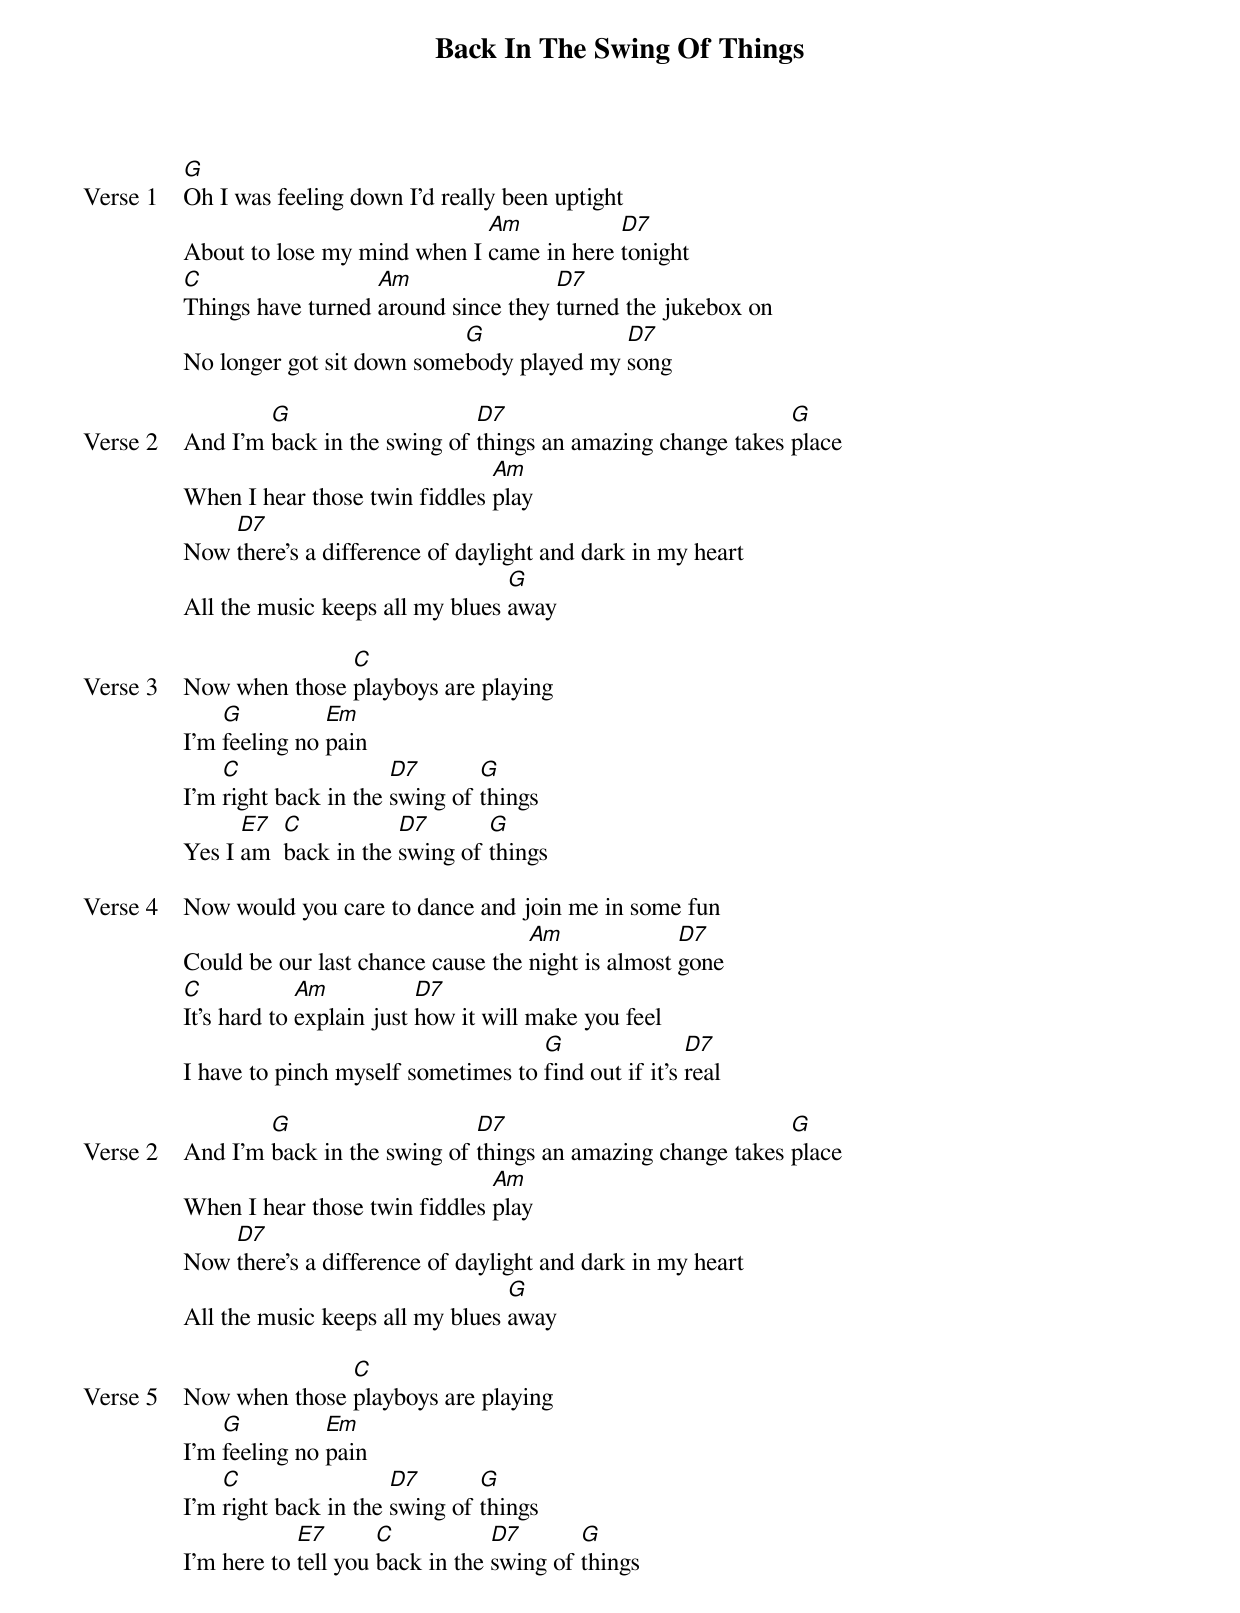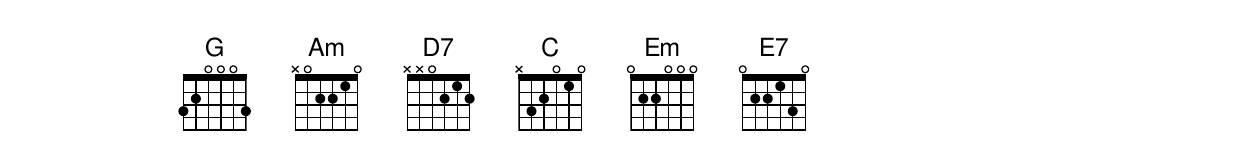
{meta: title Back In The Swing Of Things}
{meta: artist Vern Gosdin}
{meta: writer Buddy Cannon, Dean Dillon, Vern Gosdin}

{start_of_verse: Verse 1}
[G]Oh I was feeling down I'd really been uptight
About to lose my mind when I [Am]came in here [D7]tonight
[C]Things have turned [Am]around since they [D7]turned the jukebox on
No longer got sit down some[G]body played my [D7]song
{end_of_verse}

{start_of_verse: Verse 2}
And I'm [G]back in the swing of [D7]things an amazing change takes [G]place
When I hear those twin fiddles [Am]play
Now [D7]there's a difference of daylight and dark in my heart
All the music keeps all my blues [G]away
{end_of_verse}

{start_of_verse: Verse 3}
Now when those [C]playboys are playing
I'm [G]feeling no [Em]pain
I'm [C]right back in the [D7]swing of [G]things
Yes I [E7]am  [C]back in the [D7]swing of [G]things
{end_of_verse}

{start_of_verse: Verse 4}
Now would you care to dance and join me in some fun
Could be our last chance cause the [Am]night is almost [D7]gone
[C]It's hard to [Am]explain just [D7]how it will make you feel
I have to pinch myself sometimes to [G]find out if it's [D7]real
{end_of_verse}

{start_of_verse: Verse 2}
And I'm [G]back in the swing of [D7]things an amazing change takes [G]place
When I hear those twin fiddles [Am]play
Now [D7]there's a difference of daylight and dark in my heart
All the music keeps all my blues [G]away
{end_of_verse}

{start_of_verse: Verse 5}
Now when those [C]playboys are playing
I'm [G]feeling no [Em]pain
I'm [C]right back in the [D7]swing of [G]things
I'm here to [E7]tell you [C]back in the [D7]swing of [G]things
{end_of_verse}
